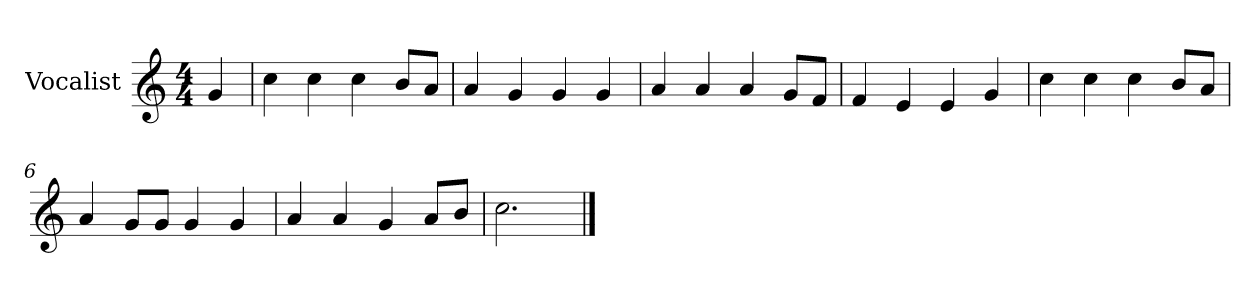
**kern
*part1
*staff1
*I"Vocalist
*k[]
*C:
*M4/4
=
4g
=1
4cc
4cc
4cc
8bL
8aJ
=2
4a
4g
4g
4g
=3
4a
4a
4a
8gL
8fJ
=4
4f
4e
4e
4g
=5
4cc
4cc
4cc
8bL
8aJ
=6
4a
8gL
8gJ
4g
4g
=7
4a
4a
4g
8aL
8bJ
=8
2.cc
==
*-
